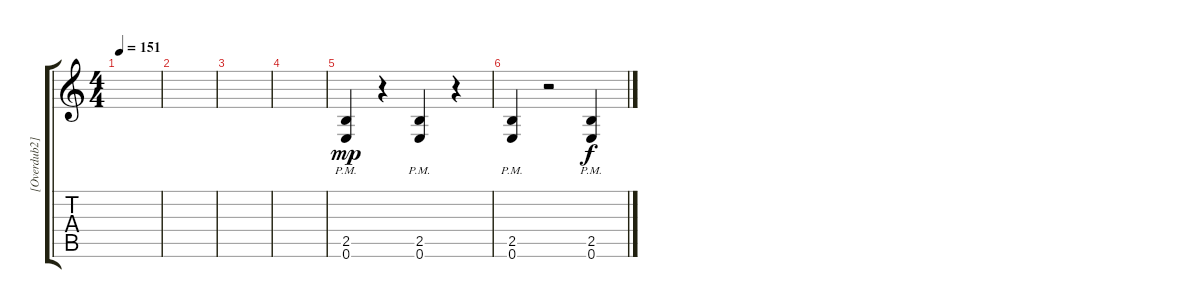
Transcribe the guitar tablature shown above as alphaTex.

\track ("[Overdub2]" "[Overdub2]") {instrument distortionguitar}
\staff {score tabs}
\tuning (E4 B3 G3 D3 A2 E2) {hide}
\ts (4 4)
\tempo 151
\clef g2
\ks c
|
|
|
|
(2.5{pm} 0.6{pm}).4{dy mp} r.4 (2.5{pm} 0.6{pm}).4 r.4 |
(2.5{pm} 0.6{pm}).4 r.2 (2.5{pm} 0.6{pm}).4{dy f}
